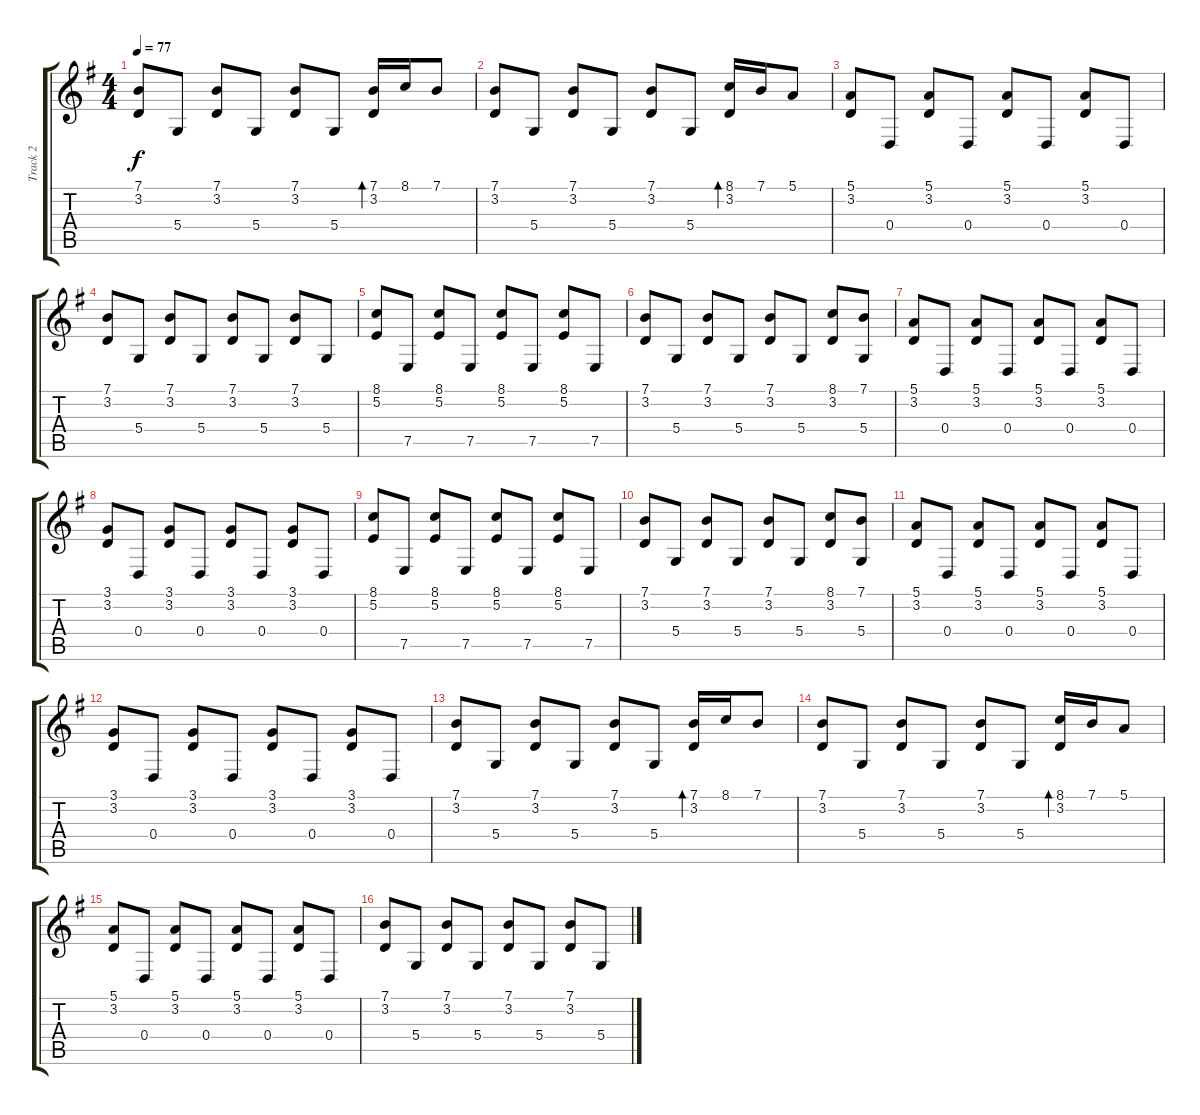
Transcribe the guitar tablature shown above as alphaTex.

\track ("Track 2" "Track 2") {instrument acousticgrandpiano}
\staff {score tabs}
\tuning (E4 B3 G3 D3 A2 E2) {hide}
\ts (4 4)
\tempo 77
\clef g2
\ks g
(7.1 3.2).8{dy f} 5.4.8 (7.1 3.2).8 5.4.8 (7.1 3.2).8 5.4.8 (7.1 3.2).16{bd 480} 8.1.16 7.1.8 |
(7.1 3.2).8 5.4.8 (7.1 3.2).8 5.4.8 (7.1 3.2).8 5.4.8 (8.1 3.2).16{bd 480} 7.1.16 5.1.8 |
(5.1 3.2).8 0.4.8 (5.1 3.2).8 0.4.8 (5.1 3.2).8 0.4.8 (5.1 3.2).8 0.4.8 |
(7.1 3.2).8 5.4.8 (7.1 3.2).8 5.4.8 (7.1 3.2).8 5.4.8 (7.1 3.2).8 5.4.8 |
(8.1 5.2).8 7.5.8 (8.1 5.2).8 7.5.8 (8.1 5.2).8 7.5.8 (8.1 5.2).8 7.5.8 |
(7.1 3.2).8 5.4.8 (7.1 3.2).8 5.4.8 (7.1 3.2).8 5.4.8 (8.1 3.2).8 (7.1 5.4).8 |
(5.1 3.2).8 0.4.8 (5.1 3.2).8 0.4.8 (5.1 3.2).8 0.4.8 (5.1 3.2).8 0.4.8 |
(3.1 3.2).8 0.4.8 (3.1 3.2).8 0.4.8 (3.1 3.2).8 0.4.8 (3.1 3.2).8 0.4.8 |
(8.1 5.2).8 7.5.8 (8.1 5.2).8 7.5.8 (8.1 5.2).8 7.5.8 (8.1 5.2).8 7.5.8 |
(7.1 3.2).8 5.4.8 (7.1 3.2).8 5.4.8 (7.1 3.2).8 5.4.8 (8.1 3.2).8 (7.1 5.4).8 |
(5.1 3.2).8 0.4.8 (5.1 3.2).8 0.4.8 (5.1 3.2).8 0.4.8 (5.1 3.2).8 0.4.8 |
(3.1 3.2).8 0.4.8 (3.1 3.2).8 0.4.8 (3.1 3.2).8 0.4.8 (3.1 3.2).8 0.4.8 |
(7.1 3.2).8 5.4.8 (7.1 3.2).8 5.4.8 (7.1 3.2).8 5.4.8 (7.1 3.2).16{bd 480} 8.1.16 7.1.8 |
(7.1 3.2).8 5.4.8 (7.1 3.2).8 5.4.8 (7.1 3.2).8 5.4.8 (8.1 3.2).16{bd 480} 7.1.16 5.1.8 |
(5.1 3.2).8 0.4.8 (5.1 3.2).8 0.4.8 (5.1 3.2).8 0.4.8 (5.1 3.2).8 0.4.8 |
(7.1 3.2).8 5.4.8 (7.1 3.2).8 5.4.8 (7.1 3.2).8 5.4.8 (7.1 3.2).8 5.4.8
